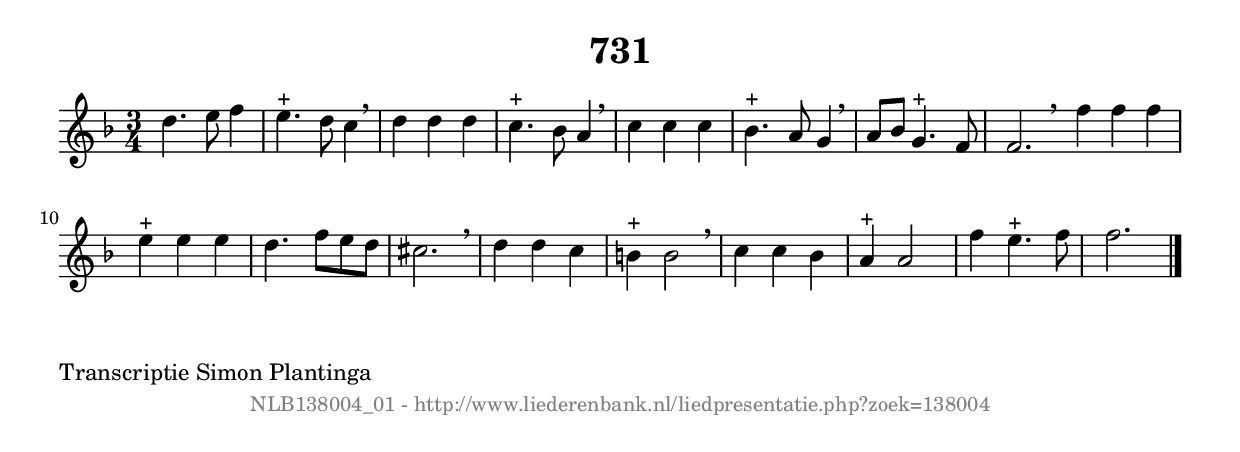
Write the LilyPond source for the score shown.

%
% produced by wce2krn 1.64 (7 June 2014)
%
\version"2.16"
#(append! paper-alist '(("long" . (cons (* 210 mm) (* 2000 mm)))))
#(set-default-paper-size "long")
sb = {\breathe}
mBreak = {\breathe }
bBreak = {\breathe }
x = {\once\override NoteHead #'style = #'cross }
gl=\glissando
itime={\override Staff.TimeSignature #'stencil = ##f }
ficta = {\once\set suggestAccidentals = ##t}
fine = {\once\override Score.RehearsalMark #'self-alignment-X = #1 \mark \markup {\italic{Fine}}}
dc = {\once\override Score.RehearsalMark #'self-alignment-X = #1 \mark \markup {\italic{D.C.}}}
dcf = {\once\override Score.RehearsalMark #'self-alignment-X = #1 \mark \markup {\italic{D.C. al Fine}}}
dcc = {\once\override Score.RehearsalMark #'self-alignment-X = #1 \mark \markup {\italic{D.C. al Coda}}}
ds = {\once\override Score.RehearsalMark #'self-alignment-X = #1 \mark \markup {\italic{D.S.}}}
dsf = {\once\override Score.RehearsalMark #'self-alignment-X = #1 \mark \markup {\italic{D.S. al Fine}}}
dsc = {\once\override Score.RehearsalMark #'self-alignment-X = #1 \mark \markup {\italic{D.S. al Coda}}}
pv = {\set Score.repeatCommands = #'((volta "1"))}
sv = {\set Score.repeatCommands = #'((volta "2"))}
tv = {\set Score.repeatCommands = #'((volta "3"))}
qv = {\set Score.repeatCommands = #'((volta "4"))}
xv = {\set Score.repeatCommands = #'((volta #f))}
\header{ tagline = ""
title = "731"
}
\score {{
\key f \major
\relative g'
{
\set melismaBusyProperties = #'()
\time 3/4
\tempo 4=120
\override Score.MetronomeMark #'transparent = ##t
\override Score.RehearsalMark #'break-visibility = #(vector #t #t #f)
d'4. e8 f4 | e4.^"+" d8 c4 \sb | d4 d4 d4 | c4.^"+" bes8 a4 \sb | c4 c4 c4 | bes4.^"+" a8 g4 \sb | a8 bes8 g4.^"+" f8 | f2. \bar ":|:" \bBreak
f'4 f4 f4 | e4^"+" e4 e4 | d4. f8 e8 d8 | cis2. \sb | d4 d4 c4 | b4^"+" b2 \sb | c4 c4 bes4 | a4^"+" a2 | f'4 e4.^"+" f8 | f2. \bar "|."
 }}
 \midi { }
 \layout {
            indent = 0.0\cm
}
}
\markup { \wordwrap-string #" 
Transcriptie Simon Plantinga
"}
\markup { \vspace #0 } \markup { \with-color #grey \fill-line { \center-column { \smaller "NLB138004_01 - http://www.liederenbank.nl/liedpresentatie.php?zoek=138004" } } }
